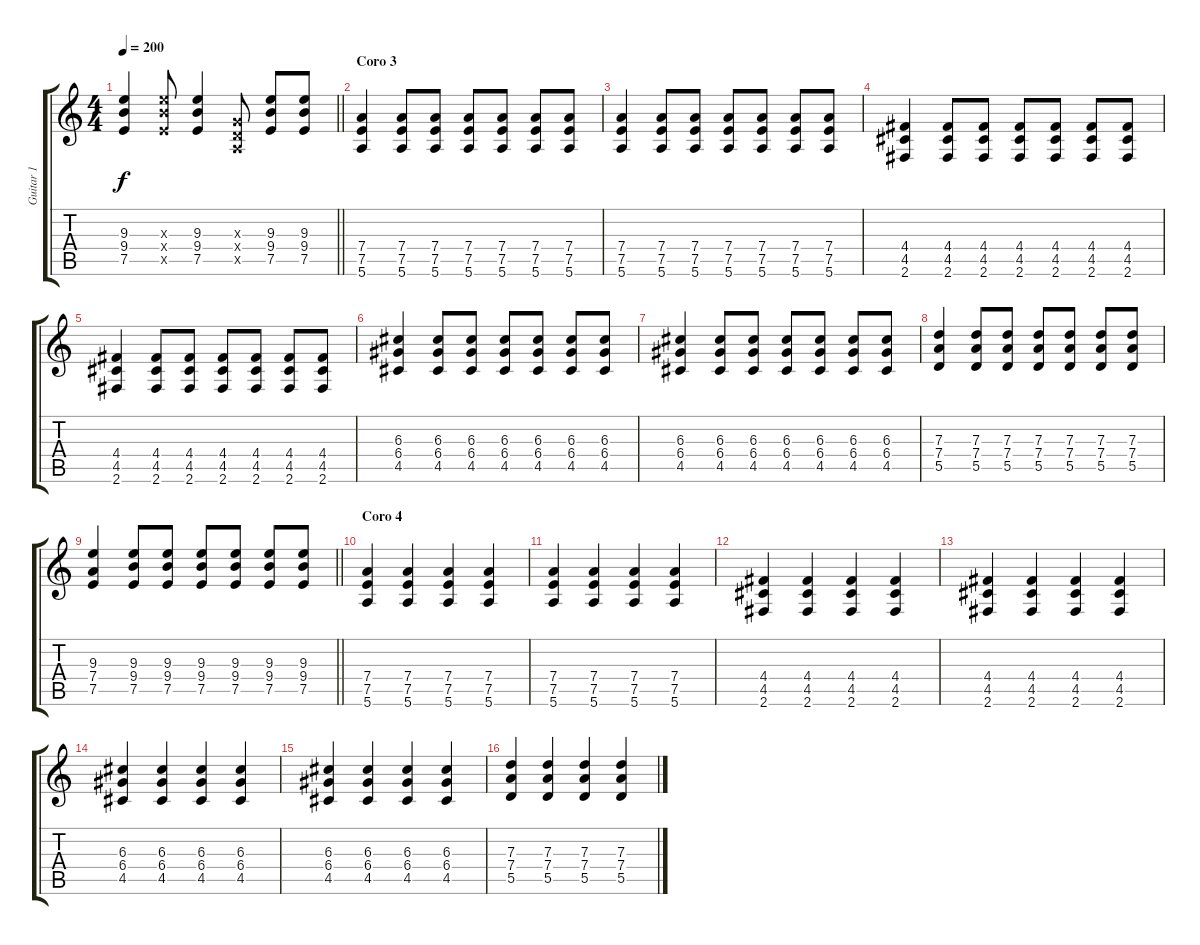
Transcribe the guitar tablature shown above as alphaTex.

\track ("Guitar 1" "Guitar 1") {instrument distortionguitar}
\staff {score tabs}
\tuning (E4 B3 G3 D3 A2 E2) {hide}
\ts (4 4)
\tempo 200
\clef g2
\barLineRight lightlight
\ks c
(9.3 9.4 7.5).4{dy f} (9.3{x} 9.4{x} 7.5{x}).8 (9.3 9.4 7.5).4 (0.3{x} 0.4{x} 0.5{x}).8 (9.3 9.4 7.5).8 (9.3 9.4 7.5).8 |
\section ("" "Coro 3")
(7.4 7.5 5.6).4 (7.4 7.5 5.6).8 (7.4 7.5 5.6).8 (7.4 7.5 5.6).8 (7.4 7.5 5.6).8 (7.4 7.5 5.6).8 (7.4 7.5 5.6).8 |
(7.4 7.5 5.6).4 (7.4 7.5 5.6).8 (7.4 7.5 5.6).8 (7.4 7.5 5.6).8 (7.4 7.5 5.6).8 (7.4 7.5 5.6).8 (7.4 7.5 5.6).8 |
(4.4 4.5 2.6).4 (4.4 4.5 2.6).8 (4.4 4.5 2.6).8 (4.4 4.5 2.6).8 (4.4 4.5 2.6).8 (4.4 4.5 2.6).8 (4.4 4.5 2.6).8 |
(4.4 4.5 2.6).4 (4.4 4.5 2.6).8 (4.4 4.5 2.6).8 (4.4 4.5 2.6).8 (4.4 4.5 2.6).8 (4.4 4.5 2.6).8 (4.4 4.5 2.6).8 |
(6.3 6.4 4.5).4 (6.3 6.4 4.5).8 (6.3 6.4 4.5).8 (6.3 6.4 4.5).8 (6.3 6.4 4.5).8 (6.3 6.4 4.5).8 (6.3 6.4 4.5).8 |
(6.3 6.4 4.5).4 (6.3 6.4 4.5).8 (6.3 6.4 4.5).8 (6.3 6.4 4.5).8 (6.3 6.4 4.5).8 (6.3 6.4 4.5).8 (6.3 6.4 4.5).8 |
(7.3 7.4 5.5).4 (7.3 7.4 5.5).8 (7.3 7.4 5.5).8 (7.3 7.4 5.5).8 (7.3 7.4 5.5).8 (7.3 7.4 5.5).8 (7.3 7.4 5.5).8 |
\barLineRight lightlight
(9.3 7.4 7.5).4 (9.3 9.4 7.5).8 (9.3 9.4 7.5).8 (9.3 9.4 7.5).8 (9.3 9.4 7.5).8 (9.3 9.4 7.5).8 (9.3 9.4 7.5).8 |
\section ("" "Coro 4")
(7.4 7.5 5.6).4 (7.4 7.5 5.6).4 (7.4 7.5 5.6).4 (7.4 7.5 5.6).4 |
(7.4 7.5 5.6).4 (7.4 7.5 5.6).4 (7.4 7.5 5.6).4 (7.4 7.5 5.6).4 |
(4.4 4.5 2.6).4 (4.4 4.5 2.6).4 (4.4 4.5 2.6).4 (4.4 4.5 2.6).4 |
(4.4 4.5 2.6).4 (4.4 4.5 2.6).4 (4.4 4.5 2.6).4 (4.4 4.5 2.6).4 |
(6.3 6.4 4.5).4 (6.3 6.4 4.5).4 (6.3 6.4 4.5).4 (6.3 6.4 4.5).4 |
(6.3 6.4 4.5).4 (6.3 6.4 4.5).4 (6.3 6.4 4.5).4 (6.3 6.4 4.5).4 |
(7.3 7.4 5.5).4 (7.3 7.4 5.5).4 (7.3 7.4 5.5).4 (7.3 7.4 5.5).4
